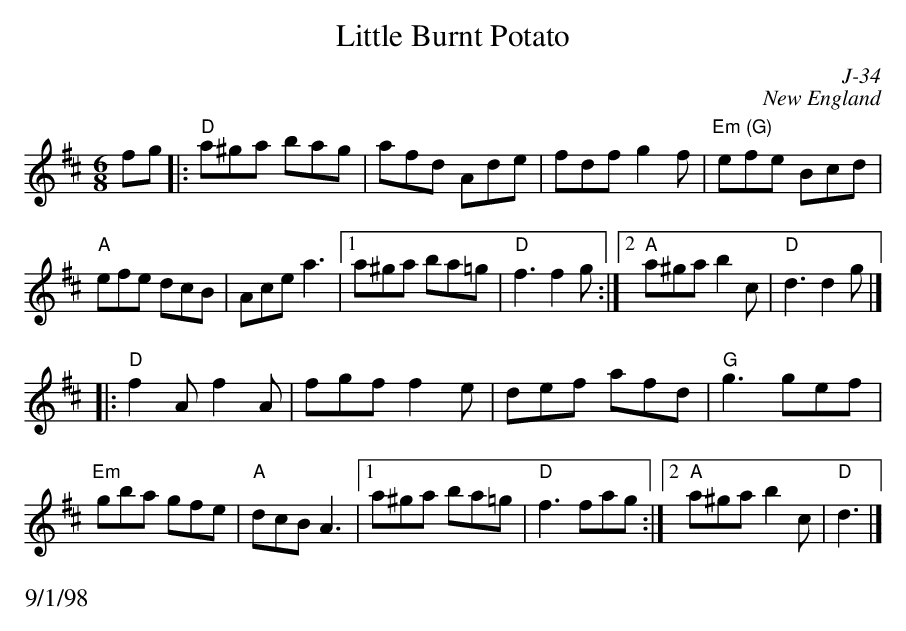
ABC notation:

X:1
T: Little Burnt Potato
C: J-34
C: New England
M: 6/8
K: D
fg|: "D"a^ga bag| afd Ade| fdf g2f| "Em (G)"efe Bcd|
     "A"efe dcB| Ace a3|1 a^ga ba=g| "D"f3 f2g:|2 "A"a^ga b2c| "D"d3 d2g|]
|:\
"D"f2A f2A| fgf f2e| def afd| "G"g3 gef|
"Em"gba gfe| "A"dcB A3|1 a^ga ba=g| "D"f3 fag:|2 "A"a^ga b2c| "D"d3|]
